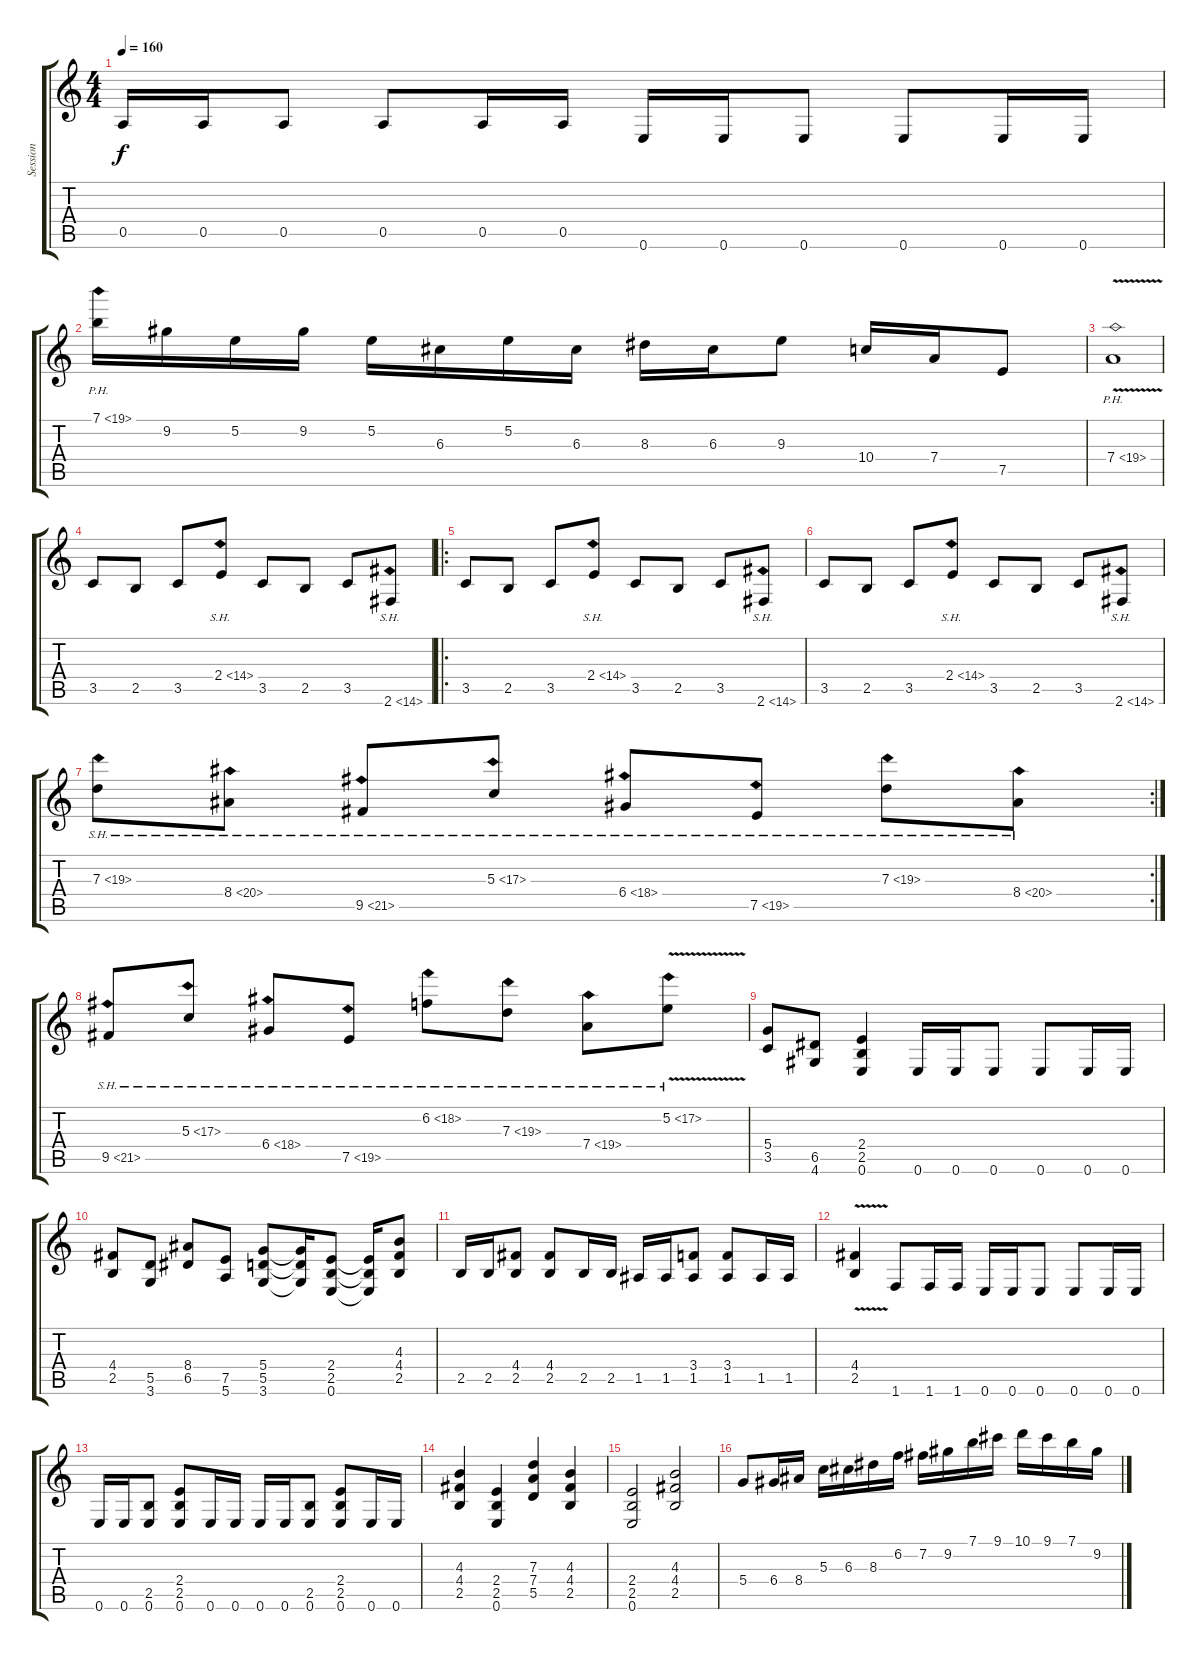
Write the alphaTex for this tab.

\track ("Session" "Session") {instrument distortionguitar}
\staff {score tabs}
\tuning (E4 B3 G3 D3 A2 E2) {hide}
\ts (4 4)
\tempo 160
\clef g2
\ks c
0.5.16{dy f} 0.5.16 0.5.8 0.5.8 0.5.16 0.5.16 0.6.16 0.6.16 0.6.8 0.6.8 0.6.16 0.6.16 |
7.1{ph 12}.16 9.2.16 5.2.16 9.2.16 5.2.16 6.3.16 5.2.16 6.3.16 8.3.16 6.3.16 9.3.8 10.4.16 7.4.16 7.5.8 |
7.4{ph 12 v}.1 |
3.5.8 2.5.8 3.5.8 2.4{sh 12}.8 3.5.8 2.5.8 3.5.8 2.6{sh 12}.8 |
\ro
3.5.8 2.5.8 3.5.8 2.4{sh 12}.8 3.5.8 2.5.8 3.5.8 2.6{sh 12}.8 |
3.5.8 2.5.8 3.5.8 2.4{sh 12}.8 3.5.8 2.5.8 3.5.8 2.6{sh 12}.8 |
\rc 2
7.3{sh 12}.8 8.4{sh 12}.8 9.5{sh 12}.8 5.3{sh 12}.8 6.4{sh 12}.8 7.5{sh 12}.8 7.3{sh 12}.8 8.4{sh 12}.8 |
9.5{sh 12}.8 5.3{sh 12}.8 6.4{sh 12}.8 7.5{sh 12}.8 6.2{sh 12}.8 7.3{sh 12}.8 7.4{sh 12}.8 5.2{sh 12 v}.8 |
(5.4 3.5).8 (6.5 4.6).8 (2.4 2.5 0.6).4 0.6.16 0.6.16 0.6.8 0.6.8 0.6.16 0.6.16 |
(4.4 2.5).8 (5.5 3.6).8 (8.4 6.5).8 (7.5 5.6).8 (5.4 5.5 3.6).8 (5.4{t} 5.5{t} 3.6{t}).16 (2.4 2.5 0.6).8 (2.4{t} 2.5{t} 0.6{t}).16 (4.3 4.4 2.5).8 |
2.5.16 2.5.16 (4.4 2.5).8 (4.4 2.5).8 2.5.16 2.5.16 1.5.16 1.5.16 (3.4 1.5).8 (3.4 1.5).8 1.5.16 1.5.16 |
(4.4{v} 2.5{v}).4 1.6.8 1.6.16 1.6.16 0.6.16 0.6.16 0.6.8 0.6.8 0.6.16 0.6.16 |
0.6.16 0.6.16 (2.5 0.6).8 (2.4 2.5 0.6).8 0.6.16 0.6.16 0.6.16 0.6.16 (2.5 0.6).8 (2.4 2.5 0.6).8 0.6.16 0.6.16 |
(4.3 4.4 2.5).4 (2.4 2.5 0.6).4 (7.3 7.4 5.5).4 (4.3 4.4 2.5).4 |
(2.4 2.5 0.6).2 (4.3 4.4 2.5).2 |
5.4.8 6.4.16 8.4.16 5.3.16 6.3.16 8.3.16 6.2.16 7.2.16 9.2.16 7.1.16 9.1.16 10.1.16 9.1.16 7.1.16 9.2.16
